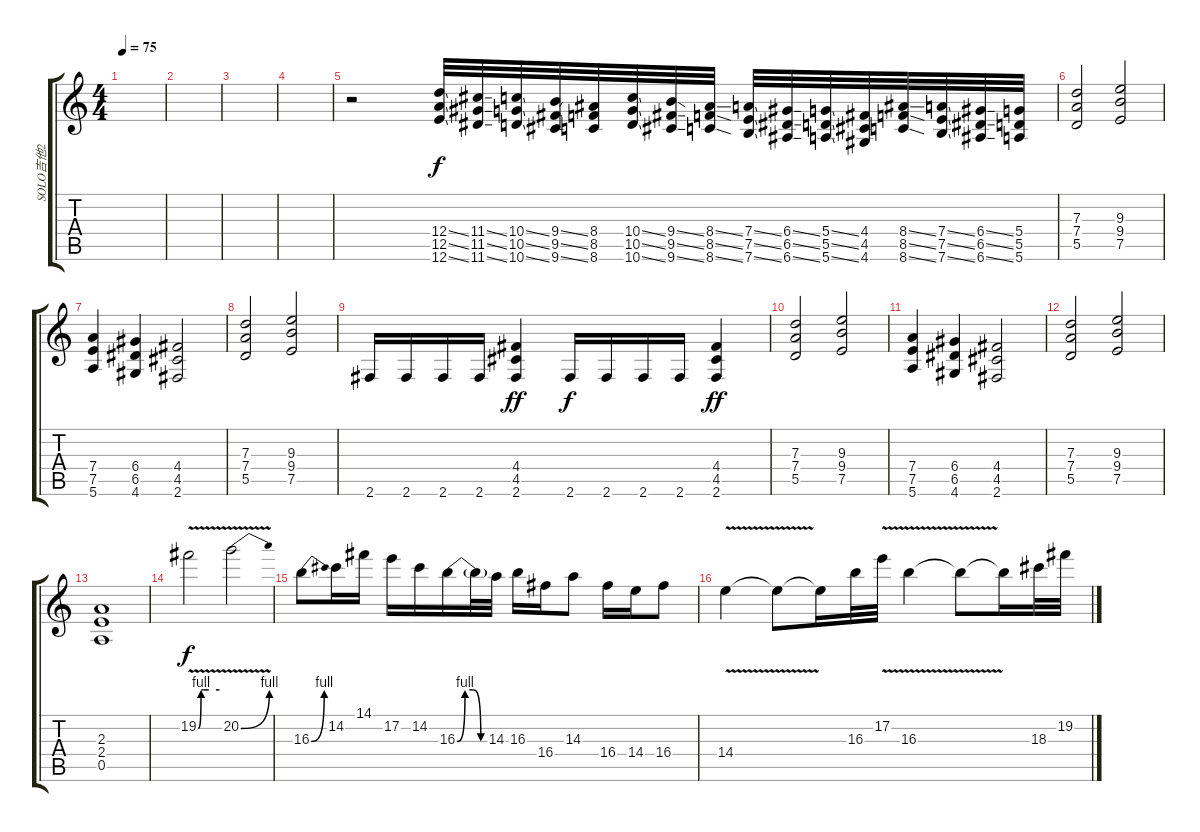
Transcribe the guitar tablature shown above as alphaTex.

\track ("SOLO吉他2" "SOLO吉他2") {instrument overdrivenguitar}
\staff {score tabs}
\tuning (E4 B3 G3 D3 A2 E2) {hide}
\ts (4 4)
\tempo 75
\clef g2
\ks c
|
|
|
|
r.2 (12.4{ss} 12.5{ss} 12.6{ss}).32 (11.4{ss} 11.5{ss} 11.6{ss}).32 (10.4{ss} 10.5{ss} 10.6{ss}).32 (9.4{ss} 9.5{ss} 9.6{ss}).32 (8.4 8.5 8.6).32 (10.4{ss} 10.5{ss} 10.6{ss}).32 (9.4{ss} 9.5{ss} 9.6{ss}).32 (8.4{ss} 8.5{ss} 8.6{ss}).32 (7.4{ss} 7.5{ss} 7.6{ss}).32 (6.4{ss} 6.5{ss} 6.6{ss}).32 (5.4{ss} 5.5{ss} 5.6{ss}).32 (4.4 4.5 4.6).32 (8.4{ss} 8.5{ss} 8.6{ss}).32 (7.4{ss} 7.5{ss} 7.6{ss}).32 (6.4{ss} 6.5{ss} 6.6{ss}).32 (5.4 5.5 5.6).32 |
(7.3 7.4 5.5).2 (9.3 9.4 7.5).2 |
(7.4 7.5 5.6).4 (6.4 6.5 4.6).4 (4.4 4.5 2.6).2 |
(7.3 7.4 5.5).2 (9.3 9.4 7.5).2 |
2.6.16{dy f} 2.6.16 2.6.16 2.6.16 (4.4 4.5 2.6).4{dy ff} 2.6.16{dy f} 2.6.16 2.6.16 2.6.16 (4.4 4.5 2.6).4{dy ff} |
(7.3 7.4 5.5).2 (9.3 9.4 7.5).2 |
(7.4 7.5 5.6).4 (6.4 6.5 4.6).4 (4.4 4.5 2.6).2 |
(7.3 7.4 5.5).2 (9.3 9.4 7.5).2 |
(2.3 2.4 0.5).1 |
19.2{be (custom 0 0 8 4 10 4 15 4 30 4 60 4) v}.2{dy f volume 16} 20.2{be (bend 0 0 60 4) v}.2 |
16.3{be (bend 0 0 60 4)}.8 14.2.16 14.1.16 17.2.16 14.2.16 16.3{be (custom 0 0 15 4 30 4 45 0 60 0)}.16 16.3{t}.32 14.3.32 16.3.16 16.4.16 14.3.8 16.4.16 14.4.16 16.4.8 |
14.4{v}.4 14.4{t}.8 14.4{t}.16 16.3.32 17.2{v}.32 16.3{v}.4 16.3{t}.8 16.3{t}.16 18.3.32 19.2.32
